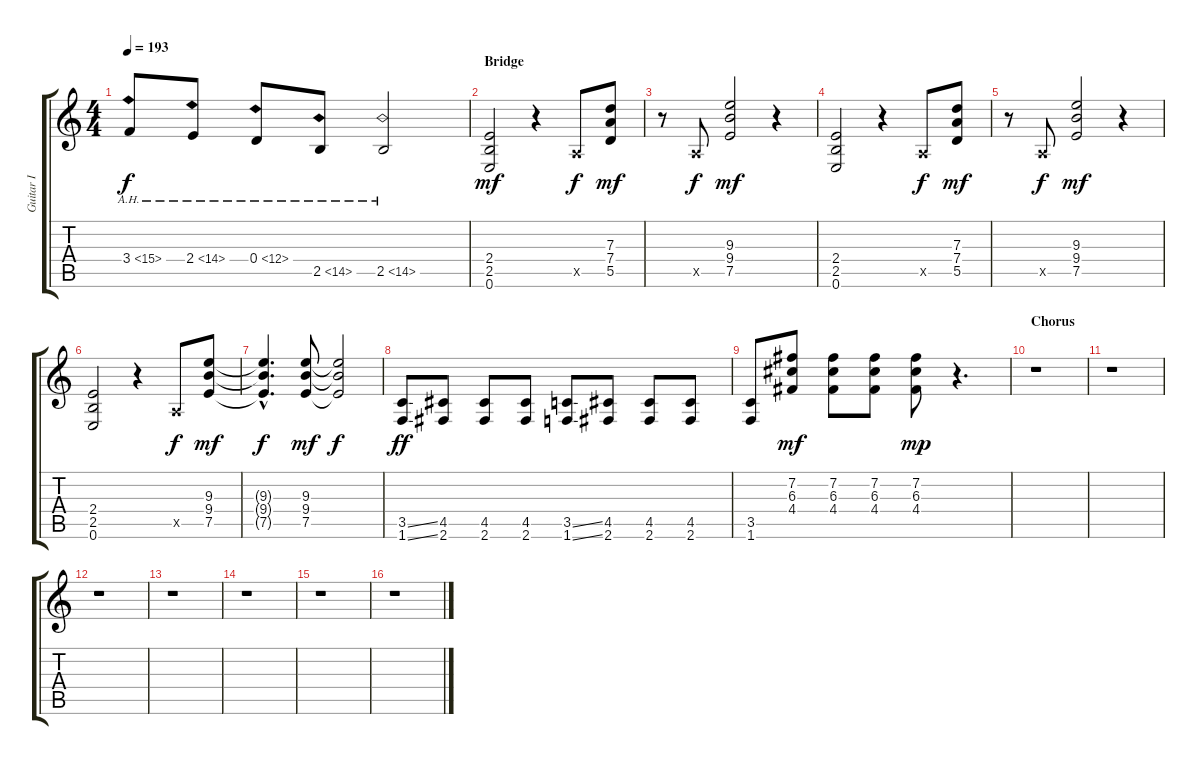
\track ("Guitar I" "Guitar I") {instrument distortionguitar}
\staff {score tabs}
\tuning (E4 B3 G3 D3 A2 E2) {hide}
\ts (4 4)
\tempo 193
\clef g2
\ks c
3.4{ah 12}.8{dy f} 2.4{ah 12}.8 0.4{ah 12}.8 2.5{ah 12}.8 2.5{ah 12}.2 |
\section ("" "Bridge")
(2.4 2.5 0.6).2{dy mf} r.4 0.5{x}.8{dy f} (7.3 7.4 5.5).8{dy mf} |
r.8 0.5{x}.8{dy f} (9.3 9.4 7.5).2{dy mf} r.4 |
(2.4 2.5 0.6).2 r.4 0.5{x}.8{dy f} (7.3 7.4 5.5).8{dy mf} |
r.8 0.5{x}.8{dy f} (9.3 9.4 7.5).2{dy mf} r.4 |
(2.4 2.5 0.6).2 r.4 0.5{x}.8{dy f} (9.3 9.4 7.5).8{dy mf} |
(9.3{hac t} 9.4{hac t} 7.5{hac t}).4{d dy f} (9.3 9.4 7.5).8{dy mf} (9.3{t} 9.4{t} 7.5{t}).2{dy f} |
(3.5{ss} 1.6{ss}).8{dy ff} (4.5 2.6).8 (4.5 2.6).8 (4.5 2.6).8 (3.5{ss} 1.6{ss}).8 (4.5 2.6).8 (4.5 2.6).8 (4.5 2.6).8 |
(3.5 1.6).8 (7.2 6.3 4.4).8{dy mf} (7.2 6.3 4.4).8 (7.2 6.3 4.4).8 (7.2 6.3 4.4).8{dy mp} r.4{d} |
\section ("" "Chorus")
r.1 |
r.1 |
r.1 |
r.1 |
r.1 |
r.1 |
r.1
